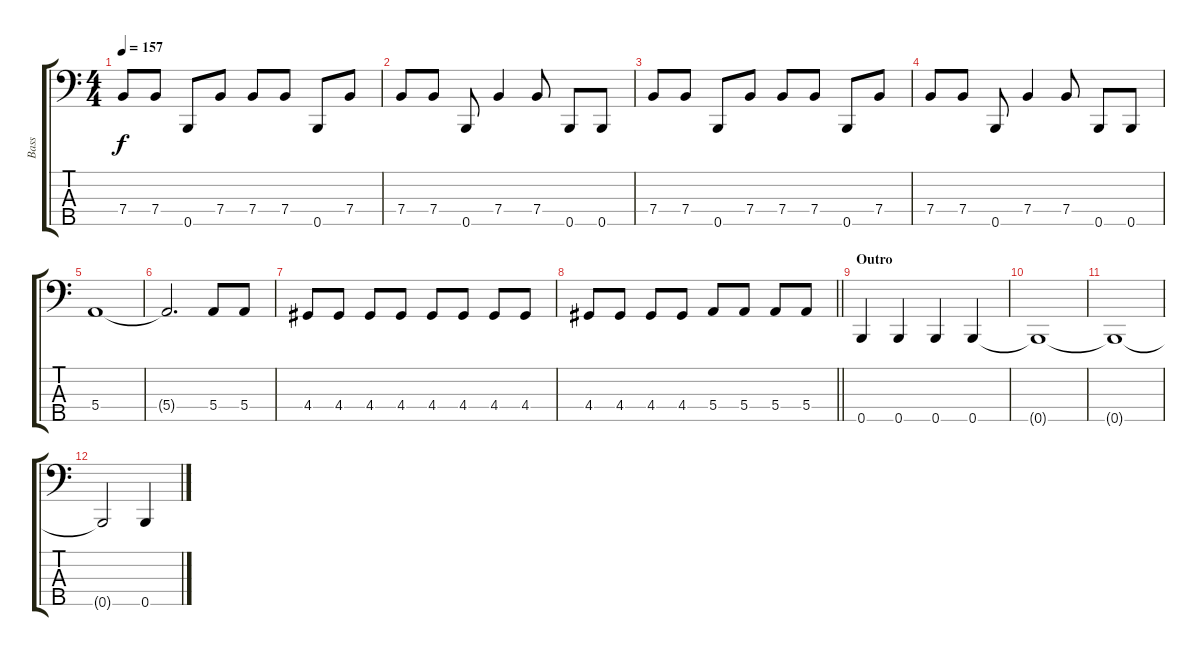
\track ("Bass" "Bass") {instrument electricbasspick}
\staff {score tabs}
\tuning (G2 D2 A1 E1 B0) {hide}
\ts (4 4)
\tempo 157
\clef f4
\ks c
7.4.8{dy f} 7.4.8 0.5.8 7.4.8 7.4.8 7.4.8 0.5.8 7.4.8 |
7.4.8 7.4.8 0.5.8 7.4.4 7.4.8 0.5.8 0.5.8 |
7.4.8 7.4.8 0.5.8 7.4.8 7.4.8 7.4.8 0.5.8 7.4.8 |
7.4.8 7.4.8 0.5.8 7.4.4 7.4.8 0.5.8 0.5.8 |
5.4.1 |
5.4{t}.2{d} 5.4.8 5.4.8 |
4.4.8 4.4.8 4.4.8 4.4.8 4.4.8 4.4.8 4.4.8 4.4.8 |
\barLineRight lightlight
4.4.8 4.4.8 4.4.8 4.4.8 5.4.8 5.4.8 5.4.8 5.4.8 |
\section ("" "Outro")
0.5.4 0.5.4 0.5.4 0.5.4 |
0.5{t}.1 |
0.5{t}.1 |
0.5{t}.2 0.5.4
